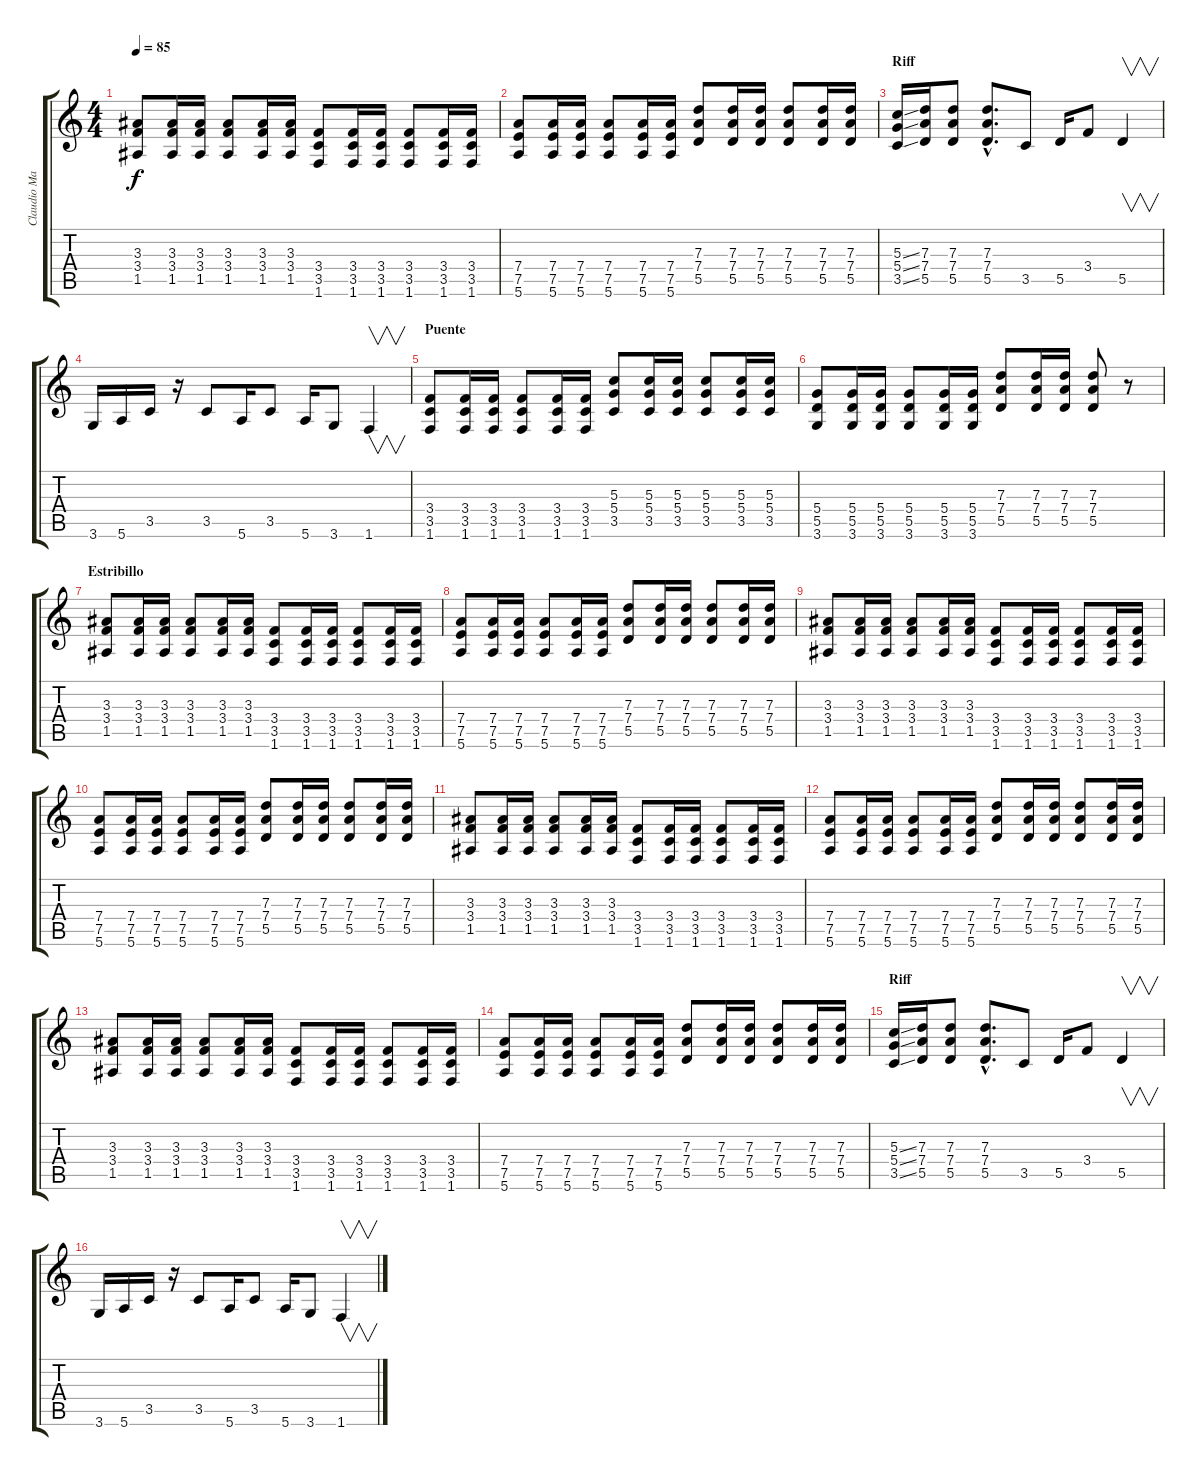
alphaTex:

\track ("Claudio Marciello (solo)" "Claudio Ma") {instrument overdrivenguitar}
\staff {score tabs}
\tuning (E4 B3 G3 D3 A2 E2) {hide}
\ts (4 4)
\tempo 85
\clef g2
\ks c
(3.3 3.4 1.5).8{dy f} (3.3 3.4 1.5).16 (3.3 3.4 1.5).16 (3.3 3.4 1.5).8 (3.3 3.4 1.5).16 (3.3 3.4 1.5).16 (3.4 3.5 1.6).8 (3.4 3.5 1.6).16 (3.4 3.5 1.6).16 (3.4 3.5 1.6).8 (3.4 3.5 1.6).16 (3.4 3.5 1.6).16 |
(7.4 7.5 5.6).8 (7.4 7.5 5.6).16 (7.4 7.5 5.6).16 (7.4 7.5 5.6).8 (7.4 7.5 5.6).16 (7.4 7.5 5.6).16 (7.3 7.4 5.5).8 (7.3 7.4 5.5).16 (7.3 7.4 5.5).16 (7.3 7.4 5.5).8 (7.3 7.4 5.5).16 (7.3 7.4 5.5).16 |
\section ("" "Riff")
(5.3{ss} 5.4{ss} 3.5{ss}).16 (7.3 7.4 5.5).16 (7.3 7.4 5.5).8 (7.3{hac} 7.4{hac} 5.5{hac}).8{d} 3.5.8 5.5.16 3.4.8 5.5.4{v} |
3.6.16 5.6.16 3.5.16 r.16 3.5.8 5.6.16 3.5.8 5.6.16 3.6.8 1.6.4{v} |
\section ("" "Puente")
(3.4 3.5 1.6).8 (3.4 3.5 1.6).16 (3.4 3.5 1.6).16 (3.4 3.5 1.6).8 (3.4 3.5 1.6).16 (3.4 3.5 1.6).16 (5.3 5.4 3.5).8 (5.3 5.4 3.5).16 (5.3 5.4 3.5).16 (5.3 5.4 3.5).8 (5.3 5.4 3.5).16 (5.3 5.4 3.5).16 |
(5.4 5.5 3.6).8 (5.4 5.5 3.6).16 (5.4 5.5 3.6).16 (5.4 5.5 3.6).8 (5.4 5.5 3.6).16 (5.4 5.5 3.6).16 (7.3 7.4 5.5).8 (7.3 7.4 5.5).16 (7.3 7.4 5.5).16 (7.3 7.4 5.5).8 r.8 |
\section ("" "Estribillo")
(3.3 3.4 1.5).8 (3.3 3.4 1.5).16 (3.3 3.4 1.5).16 (3.3 3.4 1.5).8 (3.3 3.4 1.5).16 (3.3 3.4 1.5).16 (3.4 3.5 1.6).8 (3.4 3.5 1.6).16 (3.4 3.5 1.6).16 (3.4 3.5 1.6).8 (3.4 3.5 1.6).16 (3.4 3.5 1.6).16 |
(7.4 7.5 5.6).8 (7.4 7.5 5.6).16 (7.4 7.5 5.6).16 (7.4 7.5 5.6).8 (7.4 7.5 5.6).16 (7.4 7.5 5.6).16 (7.3 7.4 5.5).8 (7.3 7.4 5.5).16 (7.3 7.4 5.5).16 (7.3 7.4 5.5).8 (7.3 7.4 5.5).16 (7.3 7.4 5.5).16 |
(3.3 3.4 1.5).8 (3.3 3.4 1.5).16 (3.3 3.4 1.5).16 (3.3 3.4 1.5).8 (3.3 3.4 1.5).16 (3.3 3.4 1.5).16 (3.4 3.5 1.6).8 (3.4 3.5 1.6).16 (3.4 3.5 1.6).16 (3.4 3.5 1.6).8 (3.4 3.5 1.6).16 (3.4 3.5 1.6).16 |
(7.4 7.5 5.6).8 (7.4 7.5 5.6).16 (7.4 7.5 5.6).16 (7.4 7.5 5.6).8 (7.4 7.5 5.6).16 (7.4 7.5 5.6).16 (7.3 7.4 5.5).8 (7.3 7.4 5.5).16 (7.3 7.4 5.5).16 (7.3 7.4 5.5).8 (7.3 7.4 5.5).16 (7.3 7.4 5.5).16 |
(3.3 3.4 1.5).8 (3.3 3.4 1.5).16 (3.3 3.4 1.5).16 (3.3 3.4 1.5).8 (3.3 3.4 1.5).16 (3.3 3.4 1.5).16 (3.4 3.5 1.6).8 (3.4 3.5 1.6).16 (3.4 3.5 1.6).16 (3.4 3.5 1.6).8 (3.4 3.5 1.6).16 (3.4 3.5 1.6).16 |
(7.4 7.5 5.6).8 (7.4 7.5 5.6).16 (7.4 7.5 5.6).16 (7.4 7.5 5.6).8 (7.4 7.5 5.6).16 (7.4 7.5 5.6).16 (7.3 7.4 5.5).8 (7.3 7.4 5.5).16 (7.3 7.4 5.5).16 (7.3 7.4 5.5).8 (7.3 7.4 5.5).16 (7.3 7.4 5.5).16 |
(3.3 3.4 1.5).8 (3.3 3.4 1.5).16 (3.3 3.4 1.5).16 (3.3 3.4 1.5).8 (3.3 3.4 1.5).16 (3.3 3.4 1.5).16 (3.4 3.5 1.6).8 (3.4 3.5 1.6).16 (3.4 3.5 1.6).16 (3.4 3.5 1.6).8 (3.4 3.5 1.6).16 (3.4 3.5 1.6).16 |
(7.4 7.5 5.6).8 (7.4 7.5 5.6).16 (7.4 7.5 5.6).16 (7.4 7.5 5.6).8 (7.4 7.5 5.6).16 (7.4 7.5 5.6).16 (7.3 7.4 5.5).8 (7.3 7.4 5.5).16 (7.3 7.4 5.5).16 (7.3 7.4 5.5).8 (7.3 7.4 5.5).16 (7.3 7.4 5.5).16 |
\section ("" "Riff")
(5.3{ss} 5.4{ss} 3.5{ss}).16 (7.3 7.4 5.5).16 (7.3 7.4 5.5).8 (7.3{hac} 7.4{hac} 5.5{hac}).8{d} 3.5.8 5.5.16 3.4.8 5.5.4{v} |
3.6.16 5.6.16 3.5.16 r.16 3.5.8 5.6.16 3.5.8 5.6.16 3.6.8 1.6.4{v}
